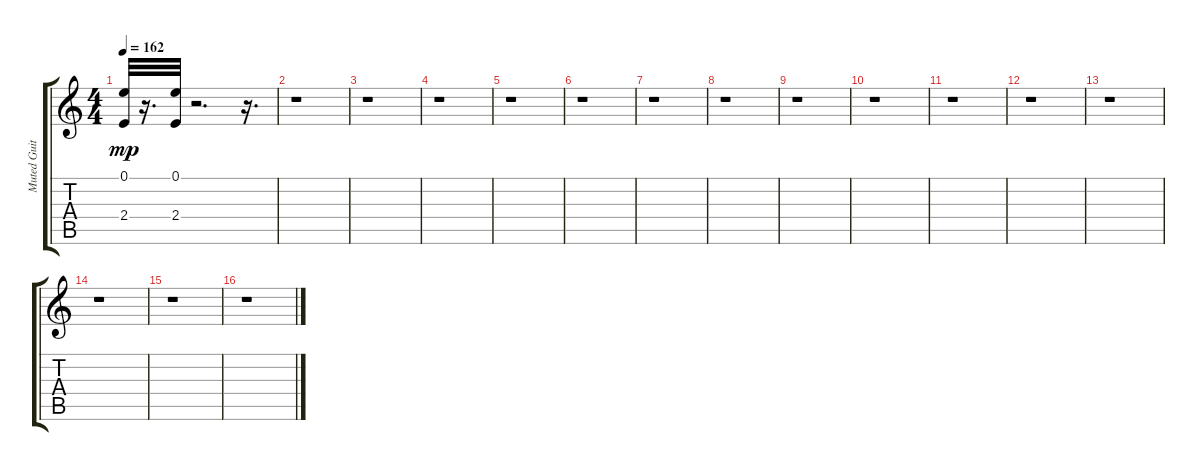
\track ("Muted Guitar" "Muted Guit") {instrument electricguitarmuted}
\staff {score tabs}
\tuning (E4 B3 G3 D3 A2 E2) {hide}
\ts (4 4)
\tempo 162
\clef g2
\ks c
(0.1 2.4).32{dy mp} r.16{d} (0.1 2.4).32 r.2{d} r.16{d} |
r.1 |
r.1 |
r.1 |
r.1 |
r.1 |
r.1 |
r.1 |
r.1 |
r.1 |
r.1 |
r.1 |
r.1 |
r.1 |
r.1 |
r.1
